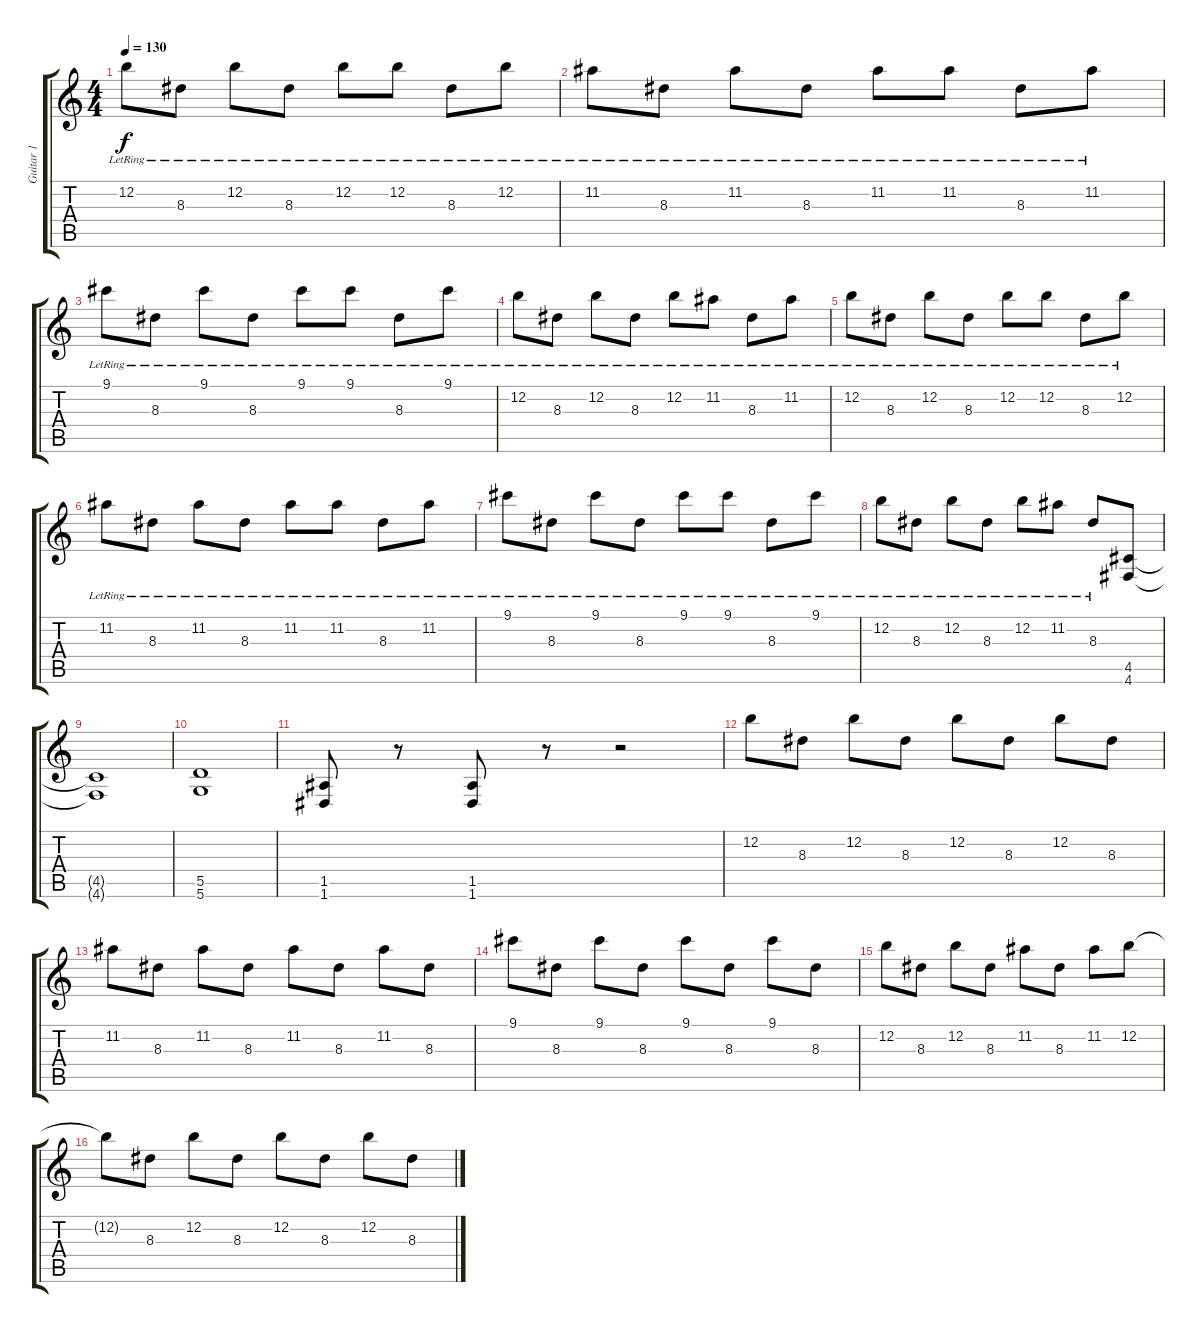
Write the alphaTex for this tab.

\track ("Guitar 1" "Guitar 1") {instrument electricguitarclean}
\staff {score tabs}
\tuning (E4 B3 G3 D3 A2 D2) {hide}
\ts (4 4)
\tempo 130
\clef g2
\ks c
12.2{lr}.8{dy f} 8.3{lr}.8 12.2{lr}.8 8.3{lr}.8 12.2{lr}.8 12.2{lr}.8 8.3{lr}.8 12.2{lr}.8 |
11.2{lr}.8 8.3{lr}.8 11.2{lr}.8 8.3{lr}.8 11.2{lr}.8 11.2{lr}.8 8.3{lr}.8 11.2{lr}.8 |
9.1{lr}.8 8.3{lr}.8 9.1{lr}.8 8.3{lr}.8 9.1{lr}.8 9.1{lr}.8 8.3{lr}.8 9.1{lr}.8 |
12.2{lr}.8 8.3{lr}.8 12.2{lr}.8 8.3{lr}.8 12.2{lr}.8 11.2{lr}.8 8.3{lr}.8 11.2{lr}.8 |
12.2{lr}.8 8.3{lr}.8 12.2{lr}.8 8.3{lr}.8 12.2{lr}.8 12.2{lr}.8 8.3{lr}.8 12.2{lr}.8 |
11.2{lr}.8 8.3{lr}.8 11.2{lr}.8 8.3{lr}.8 11.2{lr}.8 11.2{lr}.8 8.3{lr}.8 11.2{lr}.8 |
9.1{lr}.8 8.3{lr}.8 9.1{lr}.8 8.3{lr}.8 9.1{lr}.8 9.1{lr}.8 8.3{lr}.8 9.1{lr}.8 |
12.2{lr}.8 8.3{lr}.8 12.2{lr}.8 8.3{lr}.8 12.2{lr}.8 11.2{lr}.8 8.3{lr}.8 (4.5 4.6).8{balance 16 instrument overdrivenguitar} |
(4.5{t} 4.6{t}).1 |
(5.5 5.6).1 |
(1.5 1.6).8 r.8 (1.5 1.6).8 r.8 r.2 |
12.2.8 8.3.8 12.2.8 8.3.8 12.2.8 8.3.8 12.2.8 8.3.8 |
11.2.8 8.3.8 11.2.8 8.3.8 11.2.8 8.3.8 11.2.8 8.3.8 |
9.1.8 8.3.8 9.1.8 8.3.8 9.1.8 8.3.8 9.1.8 8.3.8 |
12.2.8 8.3.8 12.2.8 8.3.8 11.2.8 8.3.8 11.2.8 12.2.8 |
12.2{t}.8 8.3.8 12.2.8 8.3.8 12.2.8 8.3.8 12.2.8 8.3.8
